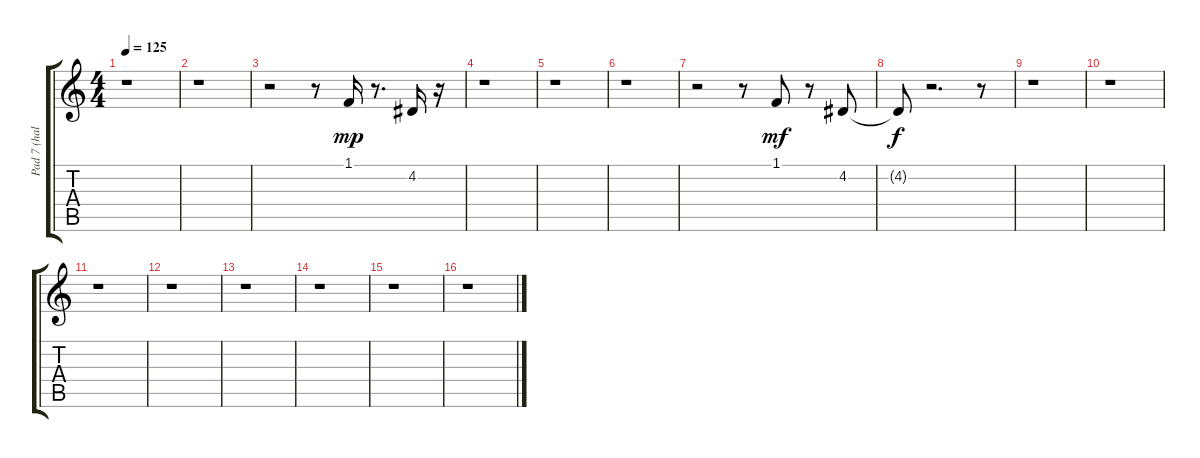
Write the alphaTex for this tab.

\track ("Pad 7 (halo)" "Pad 7 (hal") {instrument pad7halo}
\staff {score tabs}
\tuning (E4 B3 G3 D3 A2 E2) {hide}
\ts (4 4)
\tempo 125
\clef g2
\ks c
r.1{dy f} |
r.1 |
r.2 r.8 1.1.16{dy mp} r.8{d} 4.2.16 r.16 |
r.1 |
r.1 |
r.1 |
r.2 r.8 1.1.8{dy mf} r.8 4.2.8 |
4.2{t}.8{dy f} r.2{d} r.8 |
r.1 |
r.1 |
r.1 |
r.1 |
r.1 |
r.1 |
r.1 |
r.1
